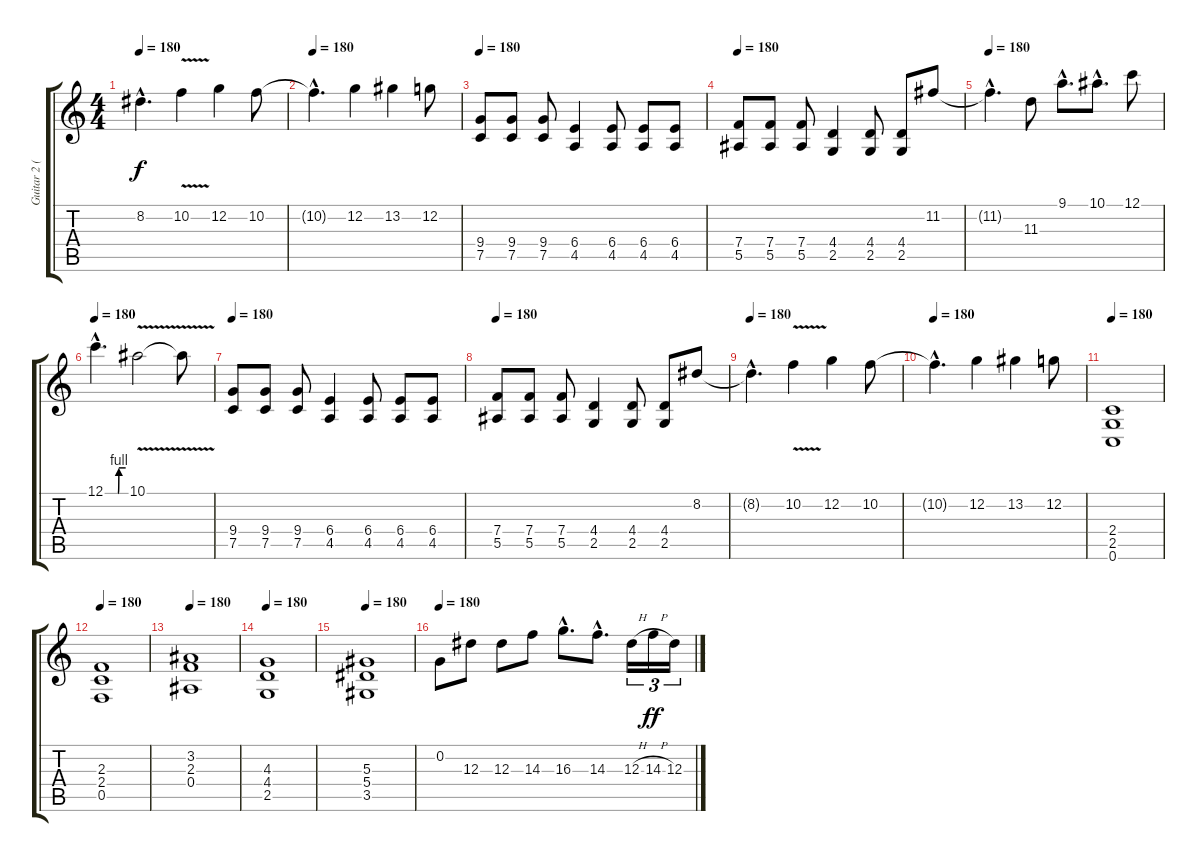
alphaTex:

\track ("Guitar 2 (Lead)" "Guitar 2 (") {instrument overdrivenguitar}
\staff {score tabs}
\tuning (C4 G3 Eb3 Bb2 F2 C2) {hide}
\ts (4 4)
\tempo 180
\clef g2
\ks c
8.2{hac t}.4{d dy f} 10.2{v}.4 12.2.4 10.2.8 |
\tempo 180
10.2{hac t}.4{d} 12.2.4 13.2.4 12.2.8 |
\tempo 180
(9.4 7.5).8 (9.4 7.5).8 (9.4 7.5).8 (6.4 4.5).4 (6.4 4.5).8 (6.4 4.5).8 (6.4 4.5).8 |
\tempo 180
(7.4 5.5).8 (7.4 5.5).8 (7.4 5.5).8 (4.4 2.5).4 (4.4 2.5).8 (4.4 2.5).8 11.2.8 |
\tempo 180
11.2{hac t}.4{d} 11.3.8 9.1{hac}.8{d} 10.1{hac}.8{d} 12.1.8 |
\tempo 180
12.1{be (custom 0 0 38 0 40 4 60 4) hac}.4{d} 10.1{v}.2 10.1{t}.8 |
\tempo 180
(9.4 7.5).8 (9.4 7.5).8 (9.4 7.5).8 (6.4 4.5).4 (6.4 4.5).8 (6.4 4.5).8 (6.4 4.5).8 |
\tempo 180
(7.4 5.5).8 (7.4 5.5).8 (7.4 5.5).8 (4.4 2.5).4 (4.4 2.5).8 (4.4 2.5).8 8.2.8 |
\tempo 180
8.2{hac t}.4{d} 10.2{v}.4 12.2.4 10.2.8 |
\tempo 180
10.2{hac t}.4{d} 12.2.4 13.2.4 12.2.8 |
\tempo 180
(2.4 2.5 0.6).1 |
\tempo 180
(2.3 2.4 0.5).1 |
\tempo 180
(3.2 2.3 0.4).1 |
\tempo 180
(4.3 4.4 2.5).1 |
\tempo 180
(5.3 5.4 3.5).1 |
\tempo 180
0.2.8 12.3.8 12.3.8 14.3.8 16.3{hac}.8{d} 14.3{hac}.8{d} 12.3{h}.16{tu (3 2)} 14.3{h}.16{tu (3 2) dy ff} 12.3.16{tu (3 2)}
